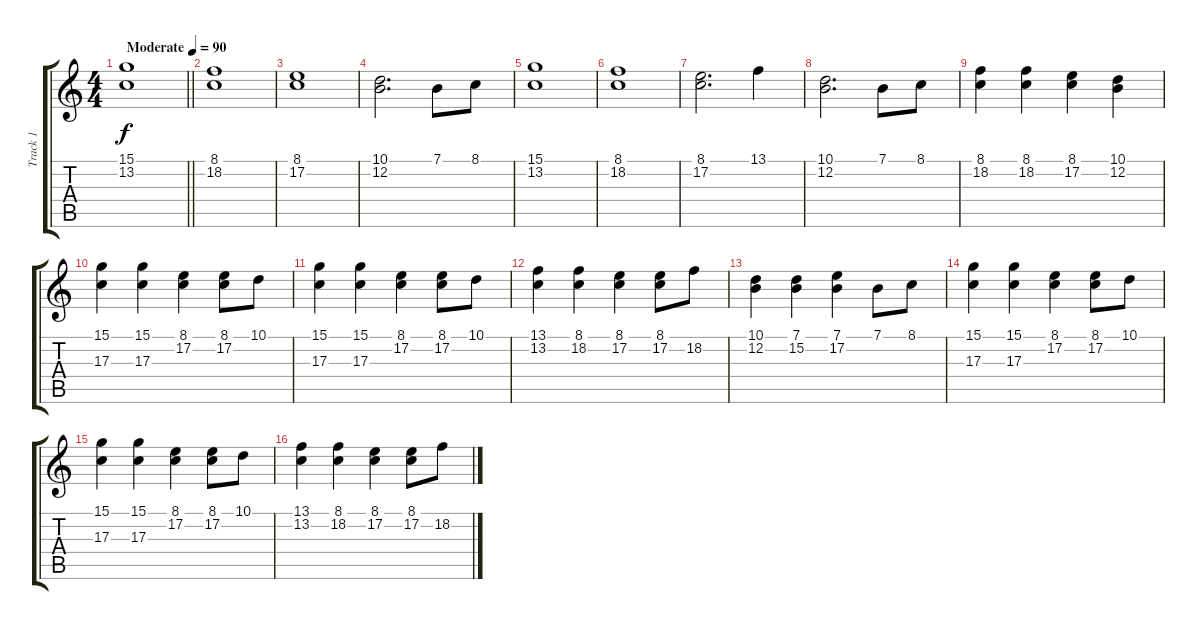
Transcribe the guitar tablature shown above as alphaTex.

\track ("Track 1" "Track 1") {instrument acousticgrandpiano}
\staff {score tabs}
\tuning (E4 B3 G3 D3 A2 E2) {hide}
\ts (4 4)
\tempo (90 "Moderate")
\clef g2
\barLineRight lightlight
\ks c
(15.1 13.2).1{dy f instrument acousticgrandpiano} |
(8.1 18.2).1 |
(8.1 17.2).1 |
(10.1 12.2).2{d} 7.1.8 8.1.8 |
(15.1 13.2).1 |
(8.1 18.2).1 |
(8.1 17.2).2{d} 13.1.4 |
(10.1 12.2).2{d} 7.1.8 8.1.8 |
(8.1 18.2).4 (8.1 18.2).4 (8.1 17.2).4 (10.1 12.2).4 |
(15.1 17.3).4 (15.1 17.3).4 (8.1 17.2).4 (8.1 17.2).8 10.1.8 |
(15.1 17.3).4 (15.1 17.3).4 (8.1 17.2).4 (8.1 17.2).8 10.1.8 |
(13.1 13.2).4 (8.1 18.2).4 (8.1 17.2).4 (8.1 17.2).8 18.2.8 |
(10.1 12.2).4 (7.1 15.2).4 (7.1 17.2).4 7.1.8 8.1.8 |
(15.1 17.3).4 (15.1 17.3).4 (8.1 17.2).4 (8.1 17.2).8 10.1.8 |
(15.1 17.3).4 (15.1 17.3).4 (8.1 17.2).4 (8.1 17.2).8 10.1.8 |
(13.1 13.2).4 (8.1 18.2).4 (8.1 17.2).4 (8.1 17.2).8 18.2.8
